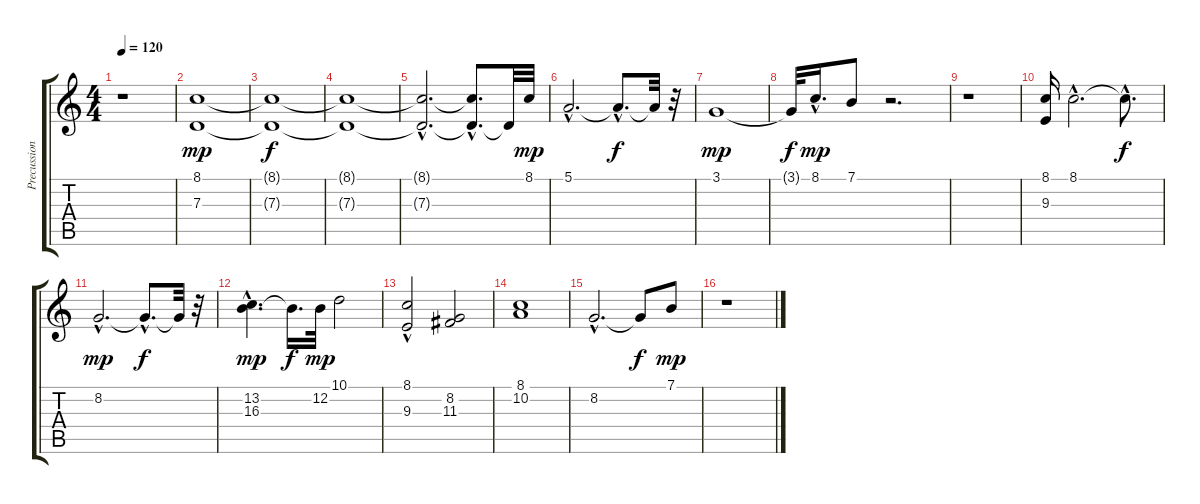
\track ("Precussion" "Precussion") {instrument pad2warm}
\staff {score tabs}
\tuning (E4 B3 G3 D3 A2 E2) {hide}
\ts (4 4)
\tempo 120
\clef g2
\ks c
r.1{dy f} |
(8.1 7.3).1{dy mp} |
(8.1{t} 7.3{t}).1{dy f} |
(8.1{t} 7.3{t}).1 |
(8.1{hac t} 7.3{hac t}).2{d} (8.1{hac t} 7.3{hac t}).8{d} 7.3{t}.32 8.1.32{dy mp} |
5.1{hac}.2{d} 5.1{hac t}.8{d dy f} 5.1{t}.32 r.32 |
3.1.1{dy mp} |
3.1{t}.32{dy f} 8.1{hac}.16{d dy mp} 7.1.8 r.2{d} |
r.1 |
(8.1 9.3).16 8.1{hac}.2{d} 8.1{hac t}.8{d dy f} |
8.2{hac}.2{d dy mp} 8.2{hac t}.8{d dy f} 8.2{t}.32 r.32 |
(13.2 16.3{hac}).4{d dy mp} 16.3{t}.16{d dy f} 12.2.32{dy mp} 10.1.2 |
(8.1{hac} 9.3{hac}).2 (8.2 11.3).2 |
(8.1 10.2).1 |
8.2{hac}.2{d} 8.2{t}.8{dy f} 7.1.8{dy mp} |
r.1
